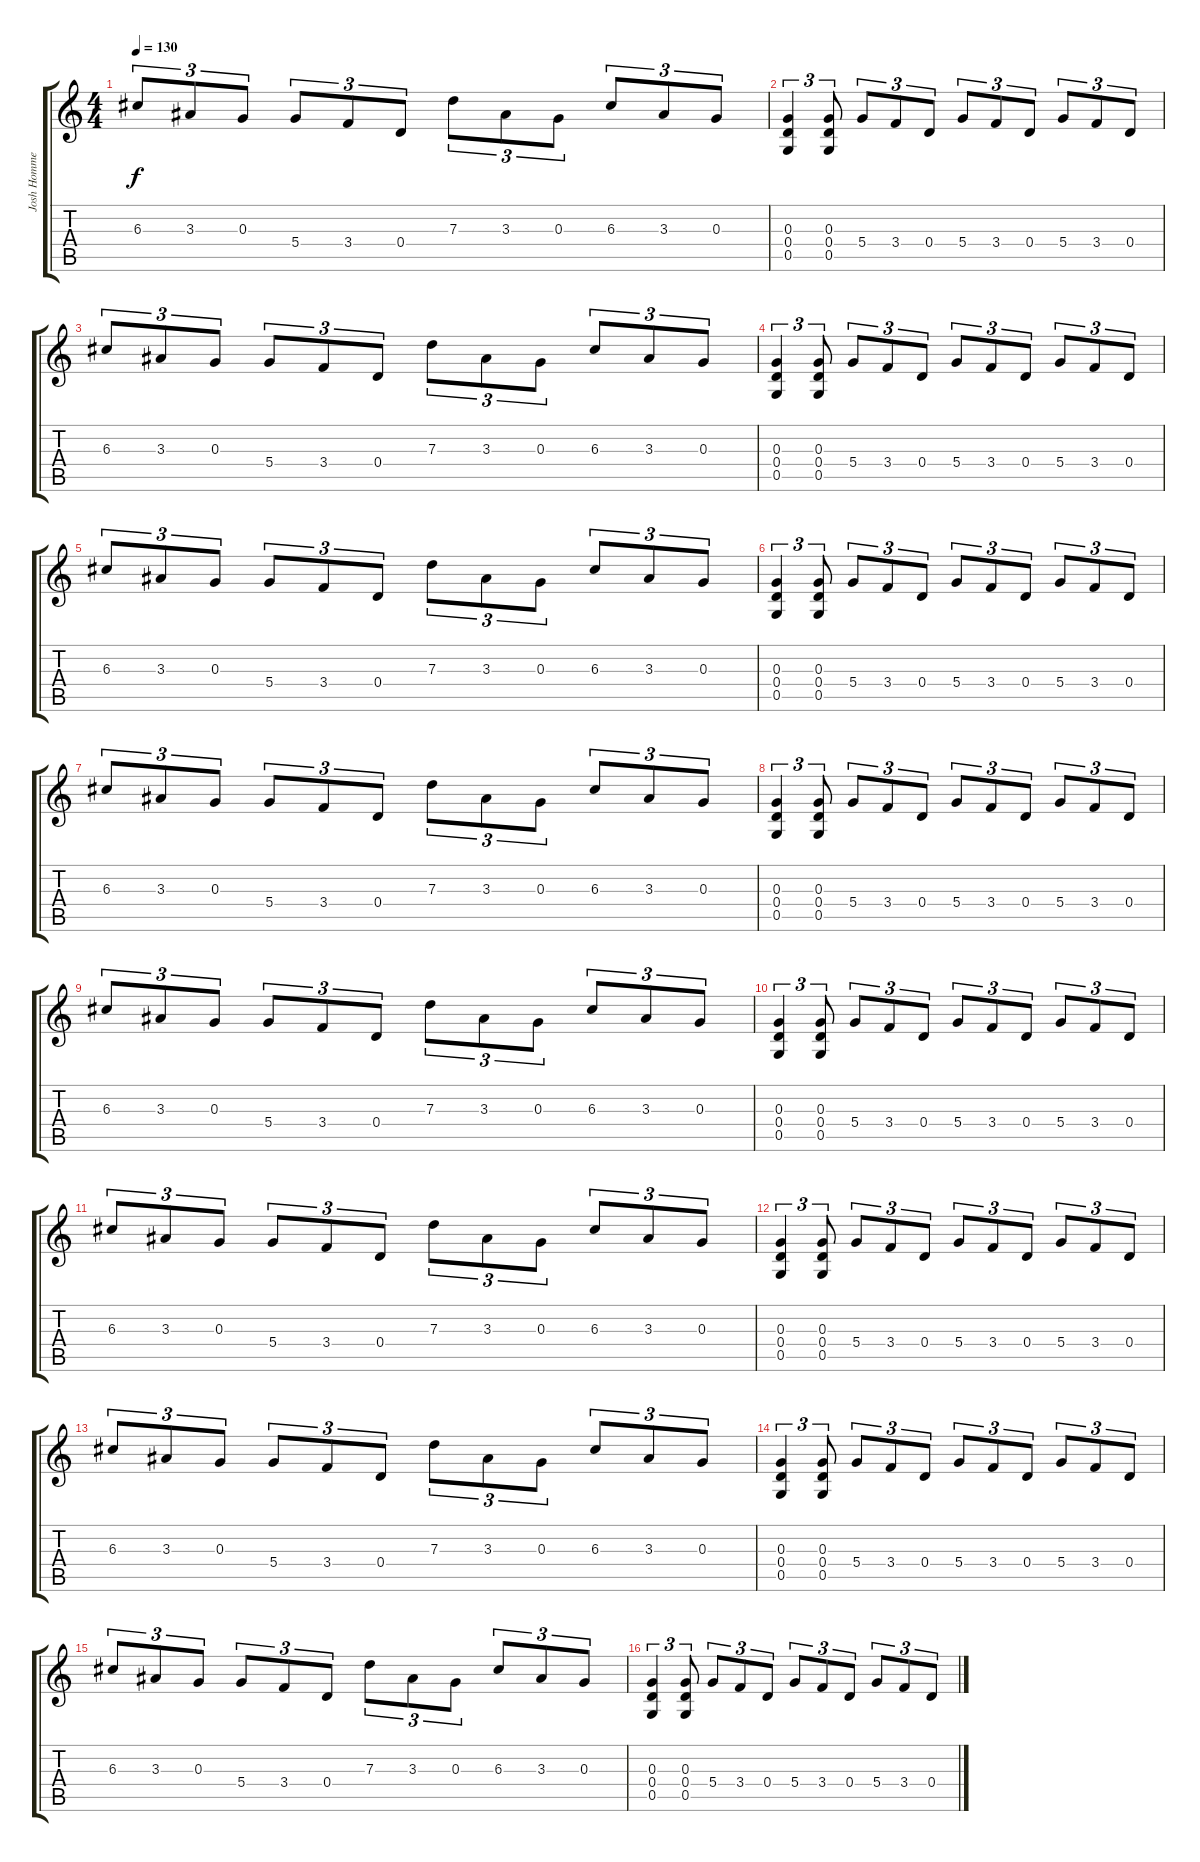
\track ("Josh Homme" "Josh Homme") {instrument overdrivenguitar}
\staff {score tabs}
\tuning (E4 B3 G3 D3 G2 E2) {hide}
\ts (4 4)
\tempo 130
\clef g2
\ks c
6.3.8{tu (3 2) dy f} 3.3.8{tu (3 2)} 0.3.8{tu (3 2)} 5.4.8{tu (3 2)} 3.4.8{tu (3 2)} 0.4.8{tu (3 2)} 7.3.8{tu (3 2)} 3.3.8{tu (3 2)} 0.3.8{tu (3 2)} 6.3.8{tu (3 2)} 3.3.8{tu (3 2)} 0.3.8{tu (3 2)} |
(0.3 0.4 0.5).4{tu (3 2)} (0.3 0.4 0.5).8{tu (3 2)} 5.4.8{tu (3 2)} 3.4.8{tu (3 2)} 0.4.8{tu (3 2)} 5.4.8{tu (3 2)} 3.4.8{tu (3 2)} 0.4.8{tu (3 2)} 5.4.8{tu (3 2)} 3.4.8{tu (3 2)} 0.4.8{tu (3 2)} |
6.3.8{tu (3 2)} 3.3.8{tu (3 2)} 0.3.8{tu (3 2)} 5.4.8{tu (3 2)} 3.4.8{tu (3 2)} 0.4.8{tu (3 2)} 7.3.8{tu (3 2)} 3.3.8{tu (3 2)} 0.3.8{tu (3 2)} 6.3.8{tu (3 2)} 3.3.8{tu (3 2)} 0.3.8{tu (3 2)} |
(0.3 0.4 0.5).4{tu (3 2)} (0.3 0.4 0.5).8{tu (3 2)} 5.4.8{tu (3 2)} 3.4.8{tu (3 2)} 0.4.8{tu (3 2)} 5.4.8{tu (3 2)} 3.4.8{tu (3 2)} 0.4.8{tu (3 2)} 5.4.8{tu (3 2)} 3.4.8{tu (3 2)} 0.4.8{tu (3 2)} |
6.3.8{tu (3 2)} 3.3.8{tu (3 2)} 0.3.8{tu (3 2)} 5.4.8{tu (3 2)} 3.4.8{tu (3 2)} 0.4.8{tu (3 2)} 7.3.8{tu (3 2)} 3.3.8{tu (3 2)} 0.3.8{tu (3 2)} 6.3.8{tu (3 2)} 3.3.8{tu (3 2)} 0.3.8{tu (3 2)} |
(0.3 0.4 0.5).4{tu (3 2)} (0.3 0.4 0.5).8{tu (3 2)} 5.4.8{tu (3 2)} 3.4.8{tu (3 2)} 0.4.8{tu (3 2)} 5.4.8{tu (3 2)} 3.4.8{tu (3 2)} 0.4.8{tu (3 2)} 5.4.8{tu (3 2)} 3.4.8{tu (3 2)} 0.4.8{tu (3 2)} |
6.3.8{tu (3 2)} 3.3.8{tu (3 2)} 0.3.8{tu (3 2)} 5.4.8{tu (3 2)} 3.4.8{tu (3 2)} 0.4.8{tu (3 2)} 7.3.8{tu (3 2)} 3.3.8{tu (3 2)} 0.3.8{tu (3 2)} 6.3.8{tu (3 2)} 3.3.8{tu (3 2)} 0.3.8{tu (3 2)} |
(0.3 0.4 0.5).4{tu (3 2)} (0.3 0.4 0.5).8{tu (3 2)} 5.4.8{tu (3 2)} 3.4.8{tu (3 2)} 0.4.8{tu (3 2)} 5.4.8{tu (3 2)} 3.4.8{tu (3 2)} 0.4.8{tu (3 2)} 5.4.8{tu (3 2)} 3.4.8{tu (3 2)} 0.4.8{tu (3 2)} |
6.3.8{tu (3 2)} 3.3.8{tu (3 2)} 0.3.8{tu (3 2)} 5.4.8{tu (3 2)} 3.4.8{tu (3 2)} 0.4.8{tu (3 2)} 7.3.8{tu (3 2)} 3.3.8{tu (3 2)} 0.3.8{tu (3 2)} 6.3.8{tu (3 2)} 3.3.8{tu (3 2)} 0.3.8{tu (3 2)} |
(0.3 0.4 0.5).4{tu (3 2)} (0.3 0.4 0.5).8{tu (3 2)} 5.4.8{tu (3 2)} 3.4.8{tu (3 2)} 0.4.8{tu (3 2)} 5.4.8{tu (3 2)} 3.4.8{tu (3 2)} 0.4.8{tu (3 2)} 5.4.8{tu (3 2)} 3.4.8{tu (3 2)} 0.4.8{tu (3 2)} |
6.3.8{tu (3 2)} 3.3.8{tu (3 2)} 0.3.8{tu (3 2)} 5.4.8{tu (3 2)} 3.4.8{tu (3 2)} 0.4.8{tu (3 2)} 7.3.8{tu (3 2)} 3.3.8{tu (3 2)} 0.3.8{tu (3 2)} 6.3.8{tu (3 2)} 3.3.8{tu (3 2)} 0.3.8{tu (3 2)} |
(0.3 0.4 0.5).4{tu (3 2)} (0.3 0.4 0.5).8{tu (3 2)} 5.4.8{tu (3 2)} 3.4.8{tu (3 2)} 0.4.8{tu (3 2)} 5.4.8{tu (3 2)} 3.4.8{tu (3 2)} 0.4.8{tu (3 2)} 5.4.8{tu (3 2)} 3.4.8{tu (3 2)} 0.4.8{tu (3 2)} |
6.3.8{tu (3 2)} 3.3.8{tu (3 2)} 0.3.8{tu (3 2)} 5.4.8{tu (3 2)} 3.4.8{tu (3 2)} 0.4.8{tu (3 2)} 7.3.8{tu (3 2)} 3.3.8{tu (3 2)} 0.3.8{tu (3 2)} 6.3.8{tu (3 2)} 3.3.8{tu (3 2)} 0.3.8{tu (3 2)} |
(0.3 0.4 0.5).4{tu (3 2)} (0.3 0.4 0.5).8{tu (3 2)} 5.4.8{tu (3 2)} 3.4.8{tu (3 2)} 0.4.8{tu (3 2)} 5.4.8{tu (3 2)} 3.4.8{tu (3 2)} 0.4.8{tu (3 2)} 5.4.8{tu (3 2)} 3.4.8{tu (3 2)} 0.4.8{tu (3 2)} |
6.3.8{tu (3 2)} 3.3.8{tu (3 2)} 0.3.8{tu (3 2)} 5.4.8{tu (3 2)} 3.4.8{tu (3 2)} 0.4.8{tu (3 2)} 7.3.8{tu (3 2)} 3.3.8{tu (3 2)} 0.3.8{tu (3 2)} 6.3.8{tu (3 2)} 3.3.8{tu (3 2)} 0.3.8{tu (3 2)} |
(0.3 0.4 0.5).4{tu (3 2)} (0.3 0.4 0.5).8{tu (3 2)} 5.4.8{tu (3 2)} 3.4.8{tu (3 2)} 0.4.8{tu (3 2)} 5.4.8{tu (3 2)} 3.4.8{tu (3 2)} 0.4.8{tu (3 2)} 5.4.8{tu (3 2)} 3.4.8{tu (3 2)} 0.4.8{tu (3 2)}
